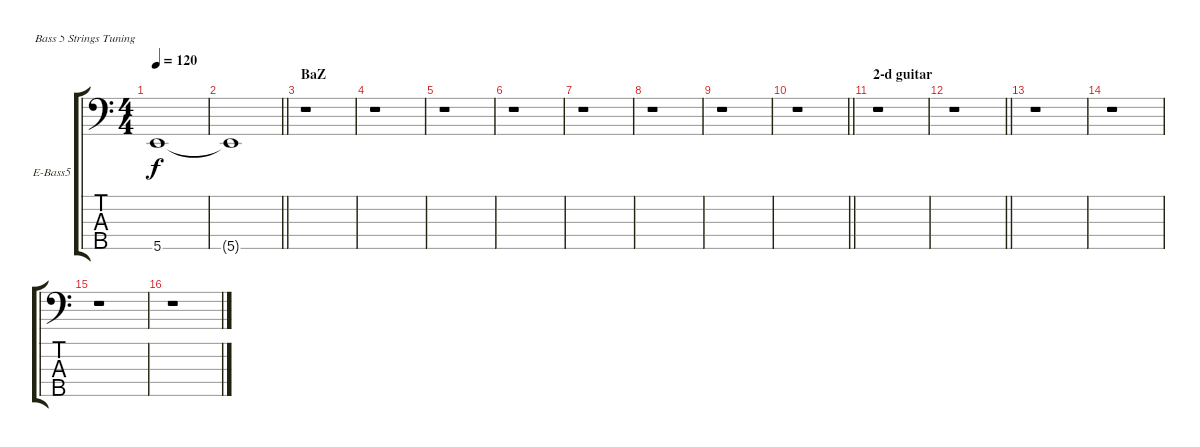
\bracketExtendMode groupsimilarinstruments
\firstSystemTrackNameOrientation horizontal
\otherSystemsTrackNameOrientation horizontal
\track ("bass (Andrey Stefnuk)" "E-Bass5") {instrument electricbassfinger}
\staff {score tabs}
\tuning (G2 D2 A1 E1 B0)
\ts (4 4)
\tempo 120
\clef f4
\ks c
5.5.1{dy f} |
\barLineRight lightlight
5.5{t}.1 |
\section ("" "BaZ")
r.1 |
r.1 |
r.1 |
r.1 |
r.1 |
r.1 |
r.1 |
\barLineRight lightlight
r.1 |
\section ("" "2-d guitar")
r.1 |
\barLineRight lightlight
r.1 |
r.1 |
r.1 |
r.1 |
r.1
